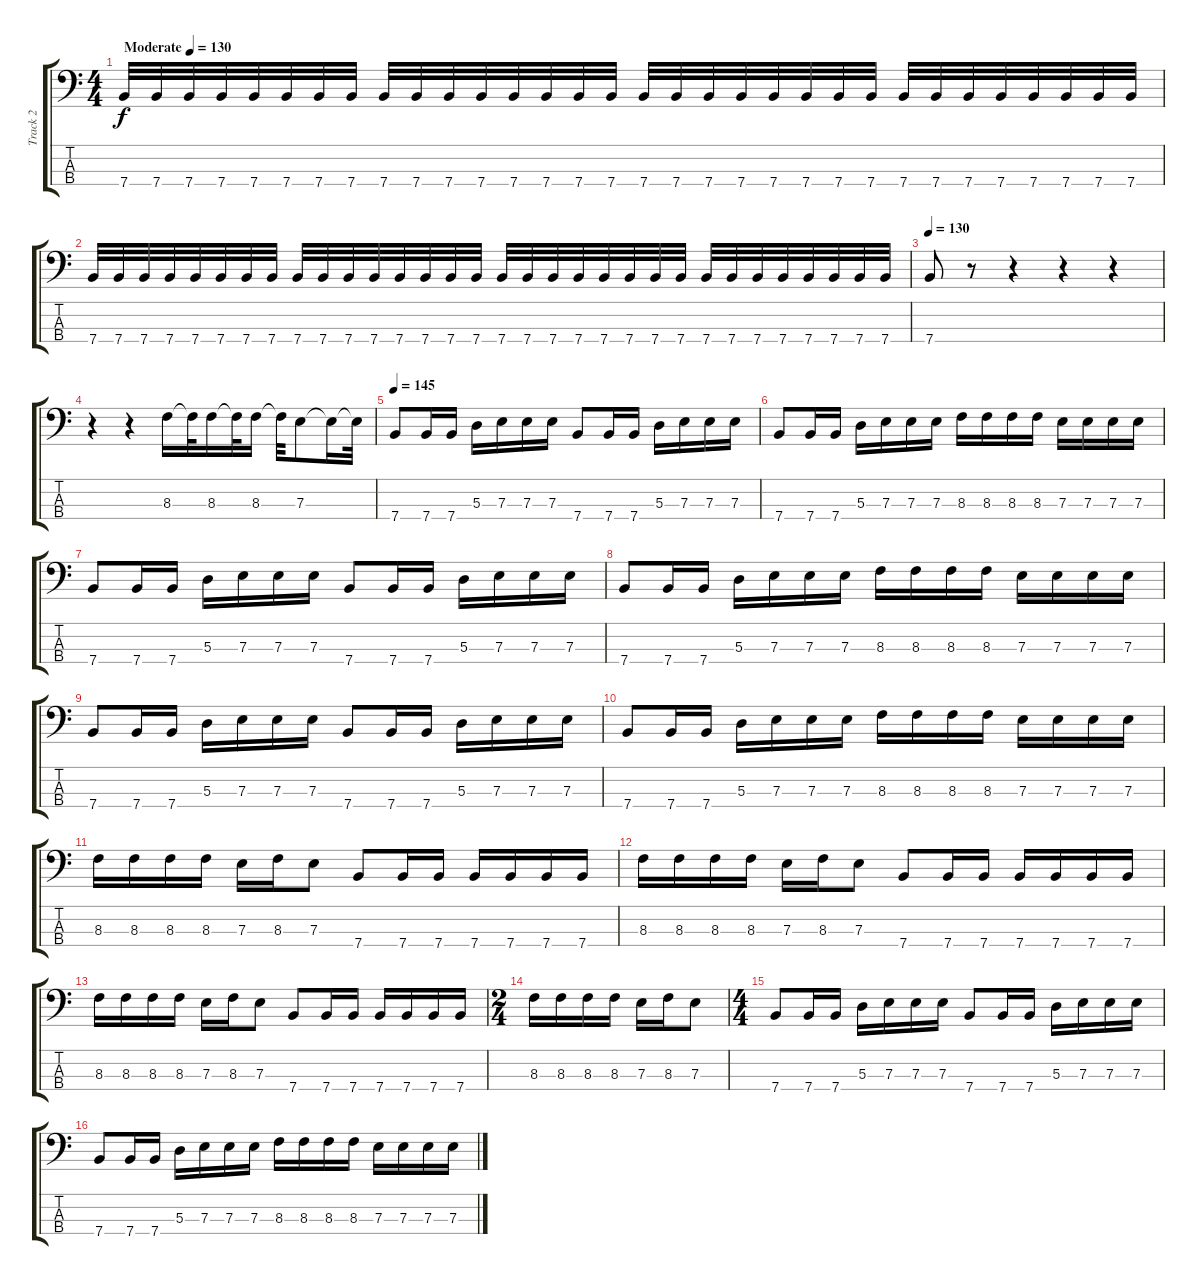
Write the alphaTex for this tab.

\track ("Track 2" "Track 2") {instrument electricbassfinger}
\staff {score tabs}
\tuning (G2 D2 A1 E1) {hide}
\ts (4 4)
\tempo (130 "Moderate")
\tempo 120
\tempo (130 "Moderate")
\clef f4
\ks c
7.4.32{dy f instrument electricbassfinger} 7.4.32 7.4.32 7.4.32 7.4.32 7.4.32 7.4.32 7.4.32 7.4.32 7.4.32 7.4.32 7.4.32 7.4.32 7.4.32 7.4.32 7.4.32 7.4.32 7.4.32 7.4.32 7.4.32 7.4.32 7.4.32 7.4.32 7.4.32 7.4.32 7.4.32 7.4.32 7.4.32 7.4.32 7.4.32 7.4.32 7.4.32 |
7.4.32 7.4.32 7.4.32 7.4.32 7.4.32 7.4.32 7.4.32 7.4.32 7.4.32 7.4.32 7.4.32 7.4.32 7.4.32 7.4.32 7.4.32 7.4.32 7.4.32 7.4.32 7.4.32 7.4.32 7.4.32 7.4.32 7.4.32 7.4.32 7.4.32 7.4.32 7.4.32 7.4.32 7.4.32 7.4.32 7.4.32 7.4.32 |
\tempo 130
7.4.8 r.8 r.4 r.4 r.4 |
r.4 r.4 8.3.16 8.3{t}.32 8.3.16 8.3{t}.32 8.3.16 8.3{t}.32 7.3.8 7.3{t}.16 7.3{t}.32 |
\tempo 145
7.4.8 7.4.16 7.4.16 5.3.16 7.3.16 7.3.16 7.3.16 7.4.8 7.4.16 7.4.16 5.3.16 7.3.16 7.3.16 7.3.16 |
7.4.8 7.4.16 7.4.16 5.3.16 7.3.16 7.3.16 7.3.16 8.3.16 8.3.16 8.3.16 8.3.16 7.3.16 7.3.16 7.3.16 7.3.16 |
7.4.8 7.4.16 7.4.16 5.3.16 7.3.16 7.3.16 7.3.16 7.4.8 7.4.16 7.4.16 5.3.16 7.3.16 7.3.16 7.3.16 |
7.4.8 7.4.16 7.4.16 5.3.16 7.3.16 7.3.16 7.3.16 8.3.16 8.3.16 8.3.16 8.3.16 7.3.16 7.3.16 7.3.16 7.3.16 |
7.4.8 7.4.16 7.4.16 5.3.16 7.3.16 7.3.16 7.3.16 7.4.8 7.4.16 7.4.16 5.3.16 7.3.16 7.3.16 7.3.16 |
7.4.8 7.4.16 7.4.16 5.3.16 7.3.16 7.3.16 7.3.16 8.3.16 8.3.16 8.3.16 8.3.16 7.3.16 7.3.16 7.3.16 7.3.16 |
8.3.16 8.3.16 8.3.16 8.3.16 7.3.16 8.3.16 7.3.8 7.4.8 7.4.16 7.4.16 7.4.16 7.4.16 7.4.16 7.4.16 |
8.3.16 8.3.16 8.3.16 8.3.16 7.3.16 8.3.16 7.3.8 7.4.8 7.4.16 7.4.16 7.4.16 7.4.16 7.4.16 7.4.16 |
8.3.16 8.3.16 8.3.16 8.3.16 7.3.16 8.3.16 7.3.8 7.4.8 7.4.16 7.4.16 7.4.16 7.4.16 7.4.16 7.4.16 |
\ts (2 4)
8.3.16 8.3.16 8.3.16 8.3.16 7.3.16 8.3.16 7.3.8 |
\ts (4 4)
7.4.8 7.4.16 7.4.16 5.3.16 7.3.16 7.3.16 7.3.16 7.4.8 7.4.16 7.4.16 5.3.16 7.3.16 7.3.16 7.3.16 |
7.4.8 7.4.16 7.4.16 5.3.16 7.3.16 7.3.16 7.3.16 8.3.16 8.3.16 8.3.16 8.3.16 7.3.16 7.3.16 7.3.16 7.3.16
